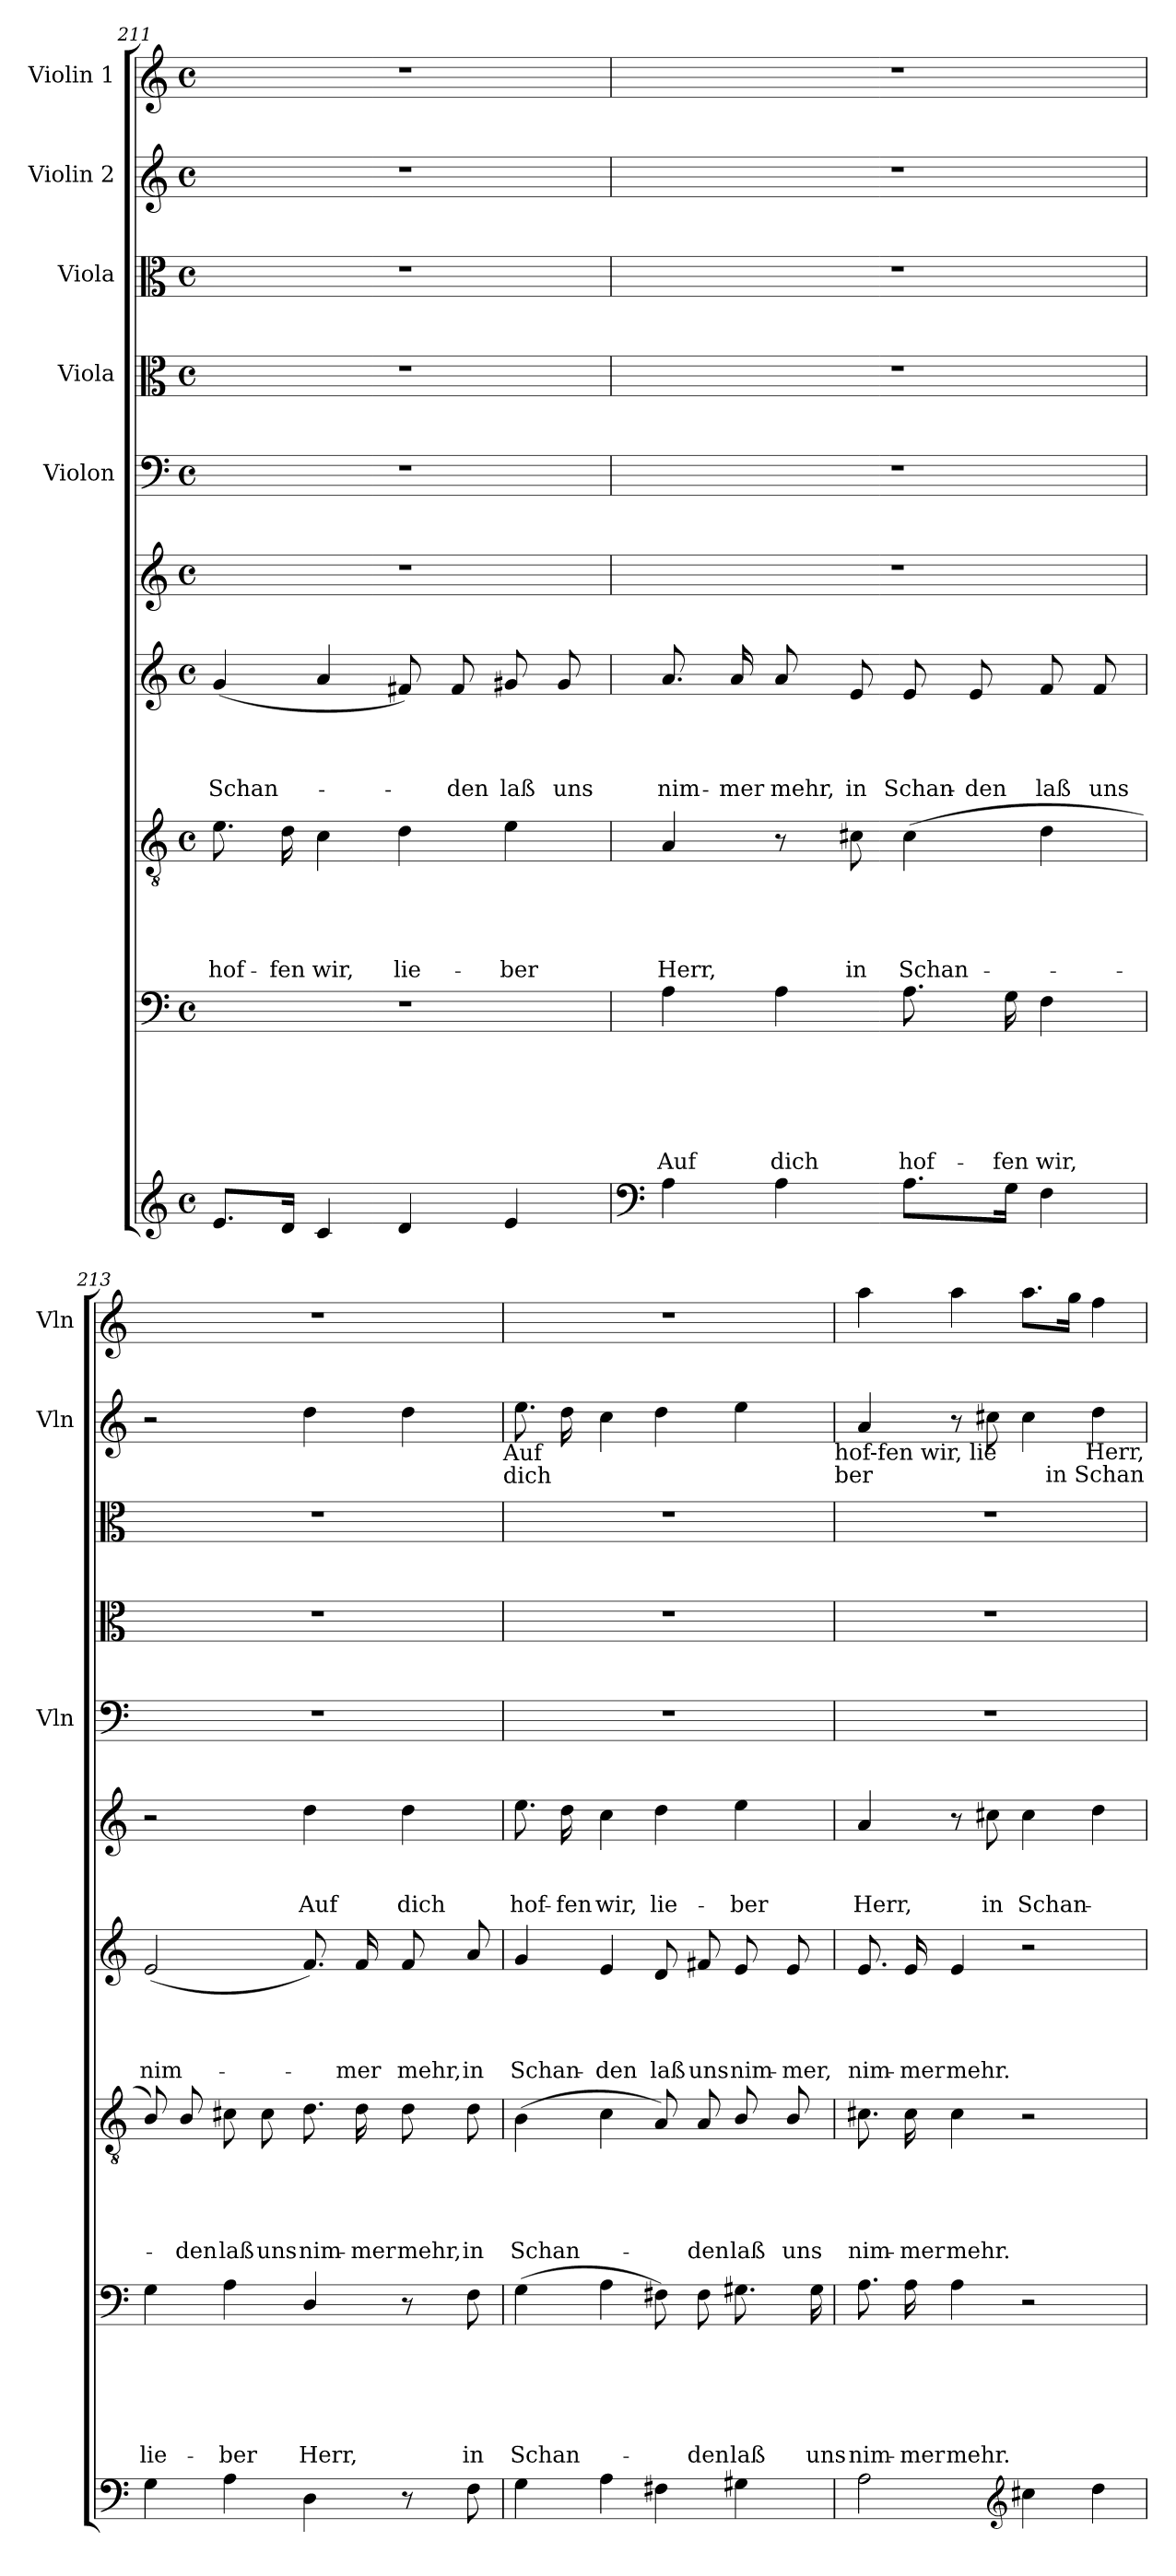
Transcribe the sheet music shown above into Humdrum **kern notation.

**kern	**kern	**text	**text	**text	**text	**text	**text	**kern	**text	**text	**text	**text	**text	**kern	**text	**text	**text	**text	**kern	**text	**text	**text	**kern	**kern	**kern	**kern	**kern
*part10	*part9	*part9	*part9	*part9	*part9	*part9	*part9	*part8	*part8	*part8	*part8	*part8	*part8	*part7	*part7	*part7	*part7	*part7	*part6	*part6	*part6	*part6	*part5	*part4	*part3	*part2	*part1
*staff10	*staff9	*staff9	*staff9	*staff9	*staff9	*staff9	*staff9	*staff8	*staff8	*staff8	*staff8	*staff8	*staff8	*staff7	*staff7	*staff7	*staff7	*staff7	*staff6	*staff6	*staff6	*staff6	*staff5	*staff4	*staff3	*staff2	*staff1
*	*	*	*	*	*	*	*	*	*	*	*	*	*	*	*	*	*	*	*	*	*	*	*I"Violon	*I"Viola	*I"Viola	*I"Violin 2	*I"Violin 1
*	*	*	*	*	*	*	*	*	*	*	*	*	*	*	*	*	*	*	*	*	*	*	*I'Vln	*	*	*I'Vln	*I'Vln
*clefG2	*clefF4	*	*	*	*	*	*	*clefGv2	*	*	*	*	*	*clefG2	*	*	*	*	*clefG2	*	*	*	*clefF4	*clefC3	*clefC3	*clefG2	*clefG2
*k[]	*k[]	*	*	*	*	*	*	*k[]	*	*	*	*	*	*k[]	*	*	*	*	*k[]	*	*	*	*k[]	*k[]	*k[]	*k[]	*k[]
*C:	*C:	*	*	*	*	*	*	*C:	*	*	*	*	*	*C:	*	*	*	*	*C:	*	*	*	*C:	*C:	*C:	*C:	*C:
*M4/4	*M4/4	*	*	*	*	*	*	*M4/4	*	*	*	*	*	*M4/4	*	*	*	*	*M4/4	*	*	*	*M4/4	*M4/4	*M4/4	*M4/4	*M4/4
*met(c)	*met(c)	*	*	*	*	*	*	*met(c)	*	*	*	*	*	*met(c)	*	*	*	*	*met(c)	*	*	*	*met(c)	*met(c)	*met(c)	*met(c)	*met(c)
=211	=211	=211	=211	=211	=211	=211	=211	=211	=211	=211	=211	=211	=211	=211	=211	=211	=211	=211	=211	=211	=211	=211	=211	=211	=211	=211	=211
!	!	!	!	!	!	!	!	!	!	!	!	!	!LO:LY:b	!	!	!	!	!LO:LY:b	!	!	!	!	!	!	!	!	!
8.e/L	1r	.	.	.	.	.	.	8.e\	.	.	.	.	hof-	(4g/	.	.	.	Schan-	1r	.	.	.	1r	1r	1r	1r	1r
!	!	!	!	!	!	!	!	!	!	!	!	!	!LO:LY:b:rj	!	!	!	!	!	!	!	!	!	!	!	!	!	!
16d/Jk	.	.	.	.	.	.	.	16d\	.	.	.	.	-fen	.	.	.	.	.	.	.	.	.	.	.	.	.	.
!	!	!	!	!	!	!	!	!	!	!	!	!	!LO:LY:b	!	!	!	!	!	!	!	!	!	!	!	!	!	!
4c/	.	.	.	.	.	.	.	4c\	.	.	.	.	wir,	4a/	.	.	.	.	.	.	.	.	.	.	.	.	.
!	!	!	!	!	!	!	!	!	!	!	!	!	!LO:LY:b	!	!	!	!	!	!	!	!	!	!	!	!	!	!
4d/	.	.	.	.	.	.	.	4d\	.	.	.	.	lie-	8f#X/)	.	.	.	.	.	.	.	.	.	.	.	.	.
!	!	!	!	!	!	!	!	!	!	!	!	!	!	!	!	!	!	!LO:LY:b	!	!	!	!	!	!	!	!	!
.	.	.	.	.	.	.	.	.	.	.	.	.	.	8f#/	.	.	.	-den	.	.	.	.	.	.	.	.	.
!	!	!	!	!	!	!	!	!	!	!	!	!	!LO:LY:b	!	!	!	!	!LO:LY:b	!	!	!	!	!	!	!	!	!
4e/	.	.	.	.	.	.	.	4e\	.	.	.	.	-ber	8g#X/	.	.	.	laß	.	.	.	.	.	.	.	.	.
!	!	!	!	!	!	!	!	!	!	!	!	!	!	!	!	!	!	!LO:LY:b	!	!	!	!	!	!	!	!	!
.	.	.	.	.	.	.	.	.	.	.	.	.	.	8g#/	.	.	.	uns	.	.	.	.	.	.	.	.	.
!!LO:PB:g=z
=212	=212	=212	=212	=212	=212	=212	=212	=212	=212	=212	=212	=212	=212	=212	=212	=212	=212	=212	=212	=212	=212	=212	=212	=212	=212	=212	=212
*clefF4	*	*	*	*	*	*	*	*	*	*	*	*	*	*	*	*	*	*	*	*	*	*	*	*	*	*	*
!	!	!	!	!	!	!	!LO:LY:b	!	!	!	!	!	!LO:LY:b	!	!	!	!	!LO:LY:b	!	!	!	!	!	!	!	!	!
4A\	4A\	.	.	.	.	.	Auf	4A/	.	.	.	.	Herr,	8.a/	.	.	.	nim-	1r	.	.	.	1r	1r	1r	1r	1r
!	!	!	!	!	!	!	!	!	!	!	!	!	!	!	!	!	!	!LO:LY:b	!	!	!	!	!	!	!	!	!
.	.	.	.	.	.	.	.	.	.	.	.	.	.	16a/	.	.	.	-mer	.	.	.	.	.	.	.	.	.
!	!	!	!	!	!	!	!LO:LY:b	!	!	!	!	!	!	!	!	!	!	!LO:LY:b	!	!	!	!	!	!	!	!	!
4A\	4A\	.	.	.	.	.	dich	8r	.	.	.	.	.	8a/	.	.	.	mehr,	.	.	.	.	.	.	.	.	.
!	!	!	!	!	!	!	!	!	!	!	!	!	!LO:LY:b	!	!	!	!	!LO:LY:b	!	!	!	!	!	!	!	!	!
.	.	.	.	.	.	.	.	8c#X\	.	.	.	.	in	8e/	.	.	.	in	.	.	.	.	.	.	.	.	.
!	!	!	!	!	!	!	!LO:LY:b	!	!	!	!	!	!LO:LY:b	!	!	!	!	!LO:LY:b	!	!	!	!	!	!	!	!	!
8.A\L	8.A\	.	.	.	.	.	hof-	(>4c#\	.	.	.	.	Schan-	8e/	.	.	.	Schan-	.	.	.	.	.	.	.	.	.
!	!	!	!	!	!	!	!	!	!	!	!	!	!	!	!	!	!	!LO:LY:b:rj	!	!	!	!	!	!	!	!	!
.	.	.	.	.	.	.	.	.	.	.	.	.	.	8e/	.	.	.	-den	.	.	.	.	.	.	.	.	.
!	!	!	!	!	!	!	!LO:LY:b	!	!	!	!	!	!	!	!	!	!	!	!	!	!	!	!	!	!	!	!
16G\Jk	16G\	.	.	.	.	.	-fen	.	.	.	.	.	.	.	.	.	.	.	.	.	.	.	.	.	.	.	.
!	!	!	!	!	!	!	!LO:LY:b	!	!	!	!	!	!	!	!	!	!	!LO:LY:b	!	!	!	!	!	!	!	!	!
4F\	4F\	.	.	.	.	.	wir,	4d\	.	.	.	.	.	8f/	.	.	.	laß	.	.	.	.	.	.	.	.	.
!	!	!	!	!	!	!	!	!	!	!	!	!	!	!	!	!	!	!LO:LY:b	!	!	!	!	!	!	!	!	!
.	.	.	.	.	.	.	.	.	.	.	.	.	.	8f/	.	.	.	uns	.	.	.	.	.	.	.	.	.
=213	=213	=213	=213	=213	=213	=213	=213	=213	=213	=213	=213	=213	=213	=213	=213	=213	=213	=213	=213	=213	=213	=213	=213	=213	=213	=213	=213
!	!	!	!	!	!	!	!LO:LY:b	!	!	!	!	!	!	!	!	!	!	!LO:LY:b	!	!	!	!	!	!	!	!	!
4G\	4G\	.	.	.	.	.	lie-	8B/)	.	.	.	.	.	(<2e/	.	.	.	nim-	2r	.	.	.	1r	1r	1r	2r	1r
!	!	!	!	!	!	!	!	!	!	!	!	!	!LO:LY:b	!	!	!	!	!	!	!	!	!	!	!	!	!	!
.	.	.	.	.	.	.	.	8B/	.	.	.	.	-den	.	.	.	.	.	.	.	.	.	.	.	.	.	.
!	!	!	!	!	!	!	!LO:LY:b	!	!	!	!	!	!LO:LY:b	!	!	!	!	!	!	!	!	!	!	!	!	!	!
4A\	4A\	.	.	.	.	.	-ber	8c#X\	.	.	.	.	laß	.	.	.	.	.	.	.	.	.	.	.	.	.	.
!	!	!	!	!	!	!	!	!	!	!	!	!	!LO:LY:b	!	!	!	!	!	!	!	!	!	!	!	!	!	!
.	.	.	.	.	.	.	.	8c#\	.	.	.	.	uns	.	.	.	.	.	.	.	.	.	.	.	.	.	.
!	!	!	!	!	!	!	!LO:LY:b	!	!	!	!	!	!LO:LY:b	!	!	!	!	!	!	!	!	!LO:LY:b	!	!	!	!	!
4D\	4D/	.	.	.	.	.	Herr,	8.d\	.	.	.	.	nim-	8.f/)	.	.	.	.	4dd\	.	.	Auf	.	.	.	4dd\	.
!	!	!	!	!	!	!	!	!	!	!	!	!	!LO:LY:b	!	!	!	!	!LO:LY:b	!	!	!	!	!	!	!	!	!
.	.	.	.	.	.	.	.	16d\	.	.	.	.	-mer	16f/	.	.	.	-mer	.	.	.	.	.	.	.	.	.
!	!	!	!	!	!	!	!	!	!	!	!	!	!LO:LY:b	!	!	!	!	!LO:LY:b	!	!	!	!LO:LY:b	!	!	!	!	!
8r	8r	.	.	.	.	.	.	8d\	.	.	.	.	mehr,	8f/	.	.	.	mehr,	4dd\	.	.	dich	.	.	.	4dd\	.
!	!	!	!	!	!	!	!LO:LY:b	!	!	!	!	!	!LO:LY:b	!	!	!	!	!LO:LY:b	!	!	!	!	!	!	!	!	!
8F\	8F\	.	.	.	.	.	in	8d\	.	.	.	.	in	8a/	.	.	.	in	.	.	.	.	.	.	.	.	.
!	!	!	!	!	!	!	!	!	!	!	!	!	!	!	!	!	!	!	!	!	!	!	!	!	!	!LO:TX:b:t=Auf	!
!	!	!	!	!	!	!	!	!	!	!	!	!	!	!	!	!	!	!	!	!	!	!	!	!	!	!LO:TX:b:t=dich	!
=214	=214	=214	=214	=214	=214	=214	=214	=214	=214	=214	=214	=214	=214	=214	=214	=214	=214	=214	=214	=214	=214	=214	=214	=214	=214	=214	=214
!	!	!	!	!	!	!	!LO:LY:b	!	!	!	!	!	!LO:LY:b	!	!	!	!	!LO:LY:b	!	!	!	!LO:LY:b	!	!	!	!	!
4G\	(>4G\	.	.	.	.	.	Schan-	(>4B\	.	.	.	.	Schan-	4g/	.	.	.	Schan-	8.ee\	.	.	hof-	1r	1r	1r	8.ee\	1r
!	!	!	!	!	!	!	!	!	!	!	!	!	!	!	!	!	!	!	!	!	!	!LO:LY:b:rj	!	!	!	!	!
.	.	.	.	.	.	.	.	.	.	.	.	.	.	.	.	.	.	.	16dd\	.	.	-fen	.	.	.	16dd\	.
!	!	!	!	!	!	!	!	!	!	!	!	!	!	!	!	!	!	!LO:LY:b	!	!	!	!LO:LY:b	!	!	!	!	!
4A\	4A\	.	.	.	.	.	.	4c\	.	.	.	.	.	4e/	.	.	.	-den	4cc\	.	.	wir,	.	.	.	4cc\	.
!	!	!	!	!	!	!	!	!	!	!	!	!	!	!	!	!	!	!LO:LY:b	!	!	!	!LO:LY:b	!	!	!	!	!
4F#X\	8F#X\)	.	.	.	.	.	.	8A/)	.	.	.	.	.	8d/	.	.	.	laß	4dd\	.	.	lie-	.	.	.	4dd\	.
!	!	!	!	!	!	!	!LO:LY:b	!	!	!	!	!	!LO:LY:b	!	!	!	!	!LO:LY:b	!	!	!	!	!	!	!	!	!
.	8F#\	.	.	.	.	.	-den	8A/	.	.	.	.	-den	8f#X/	.	.	.	uns	.	.	.	.	.	.	.	.	.
!	!	!	!	!	!	!	!LO:LY:b	!	!	!	!	!	!LO:LY:b	!	!	!	!	!LO:LY:b	!	!	!	!LO:LY:b	!	!	!	!	!
4G#X\	8.G#X\	.	.	.	.	.	laß	8B/	.	.	.	.	laß	8e/	.	.	.	nim-	4ee\	.	.	-ber	.	.	.	4ee\	.
!	!	!	!	!	!	!	!	!	!	!	!	!	!LO:LY:b	!	!	!	!	!LO:LY:b	!	!	!	!	!	!	!	!	!
.	.	.	.	.	.	.	.	8B/	.	.	.	.	uns	8e/	.	.	.	-mer,	.	.	.	.	.	.	.	.	.
!	!	!	!	!	!	!	!LO:LY:b	!	!	!	!	!	!	!	!	!	!	!	!	!	!	!	!	!	!	!	!
.	16G#\	.	.	.	.	.	uns	.	.	.	.	.	.	.	.	.	.	.	.	.	.	.	.	.	.	.	.
!	!	!	!	!	!	!	!	!	!	!	!	!	!	!	!	!	!	!	!	!	!	!	!	!	!	!LO:TX:b:t=hof-fen wir, lie	!
!	!	!	!	!	!	!	!	!	!	!	!	!	!	!	!	!	!	!	!	!	!	!	!	!	!	!LO:TX:b:t=ber	!
=215	=215	=215	=215	=215	=215	=215	=215	=215	=215	=215	=215	=215	=215	=215	=215	=215	=215	=215	=215	=215	=215	=215	=215	=215	=215	=215	=215
!	!	!	!	!	!	!	!LO:LY:b	!	!	!	!	!	!LO:LY:b	!	!	!	!	!LO:LY:b	!	!	!	!LO:LY:b	!	!	!	!	!
2A\	8.A\	.	.	.	.	.	nim-	8.c#X\	.	.	.	.	nim-	8.e/	.	.	.	nim-	4a/	.	.	Herr,	1r	1r	1r	4a/	4aa\
!	!	!	!	!	!	!	!LO:LY:b	!	!	!	!	!	!LO:LY:b	!	!	!	!	!LO:LY:b	!	!	!	!	!	!	!	!	!
.	16A\	.	.	.	.	.	-mer	16c#\	.	.	.	.	-mer	16e/	.	.	.	-mer	.	.	.	.	.	.	.	.	.
!	!	!	!	!	!	!	!LO:LY:b	!	!	!	!	!	!LO:LY:b	!	!	!	!	!LO:LY:b	!	!	!	!	!	!	!	!	!
.	4A\	.	.	.	.	.	mehr.	4c#\	.	.	.	.	mehr.	4e/	.	.	.	mehr.	8r	.	.	.	.	.	.	8r	4aa\
!	!	!	!	!	!	!	!	!	!	!	!	!	!	!	!	!	!	!	!	!	!	!LO:LY:b	!	!	!	!	!
.	.	.	.	.	.	.	.	.	.	.	.	.	.	.	.	.	.	.	8cc#X\	.	.	in	.	.	.	8cc#X\	.
*clefG2	*	*	*	*	*	*	*	*	*	*	*	*	*	*	*	*	*	*	*	*	*	*	*	*	*	*	*
!	!	!	!	!	!	!	!	!	!	!	!	!	!	!	!	!	!	!	!	!	!	!LO:LY:b	!	!	!	!	!
4cc#X\	2r	.	.	.	.	.	.	2r	.	.	.	.	.	2r	.	.	.	.	4cc#\	.	.	Schan-	.	.	.	4cc#\	8.aa\L
.	.	.	.	.	.	.	.	.	.	.	.	.	.	.	.	.	.	.	.	.	.	.	.	.	.	.	16gg\Jk
4dd\	.	.	.	.	.	.	.	.	.	.	.	.	.	.	.	.	.	.	4dd\	.	.	.	.	.	.	4dd\	4ff\
!	!	!	!	!	!	!	!	!	!	!	!	!	!	!	!	!	!	!	!	!	!	!	!	!	!	!LO:TX:b:t=Herr,	!
!	!	!	!	!	!	!	!	!	!	!	!	!	!	!	!	!	!	!	!	!	!	!	!	!	!	!LO:TX:b:t=in Schan	!
=	=	=	=	=	=	=	=	=	=	=	=	=	=	=	=	=	=	=	=	=	=	=	=	=	=	=	=
*-	*-	*-	*-	*-	*-	*-	*-	*-	*-	*-	*-	*-	*-	*-	*-	*-	*-	*-	*-	*-	*-	*-	*-	*-	*-	*-	*-
